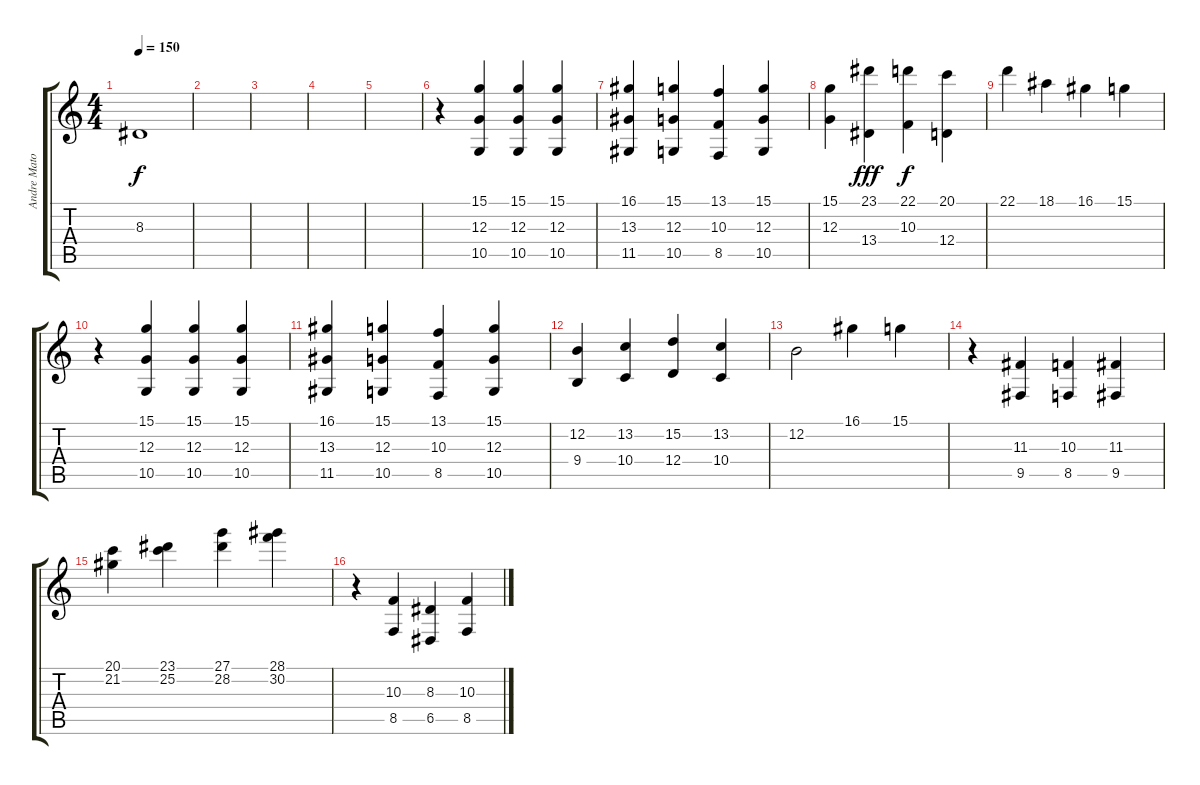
\track ("Andre Matos/Piano" "Andre Mato") {instrument lead6voice}
\staff {score tabs}
\tuning (E4 B3 G3 D3 A2 E2) {hide}
\ts (4 4)
\tempo 150
\clef g2
\ks c
8.3.1{dy f} |
|
|
|
|
r.4{instrument acousticgrandpiano} (15.1 12.3 10.5).4 (15.1 12.3 10.5).4 (15.1 12.3 10.5).4 |
(16.1 13.3 11.5).4 (15.1 12.3 10.5).4 (13.1 10.3 8.5).4 (15.1 12.3 10.5).4 |
(15.1 12.3).4{instrument acousticgrandpiano} (23.1 13.4).4{dy fff} (22.1 10.3).4{dy f} (20.1 12.4).4 |
22.1.4 18.1.4 16.1.4 15.1.4 |
r.4{instrument acousticgrandpiano} (15.1 12.3 10.5).4 (15.1 12.3 10.5).4 (15.1 12.3 10.5).4 |
(16.1 13.3 11.5).4 (15.1 12.3 10.5).4 (13.1 10.3 8.5).4 (15.1 12.3 10.5).4 |
(12.2 9.4).4{instrument acousticgrandpiano} (13.2 10.4).4 (15.2 12.4).4 (13.2 10.4).4 |
12.2.2 16.1.4 15.1.4 |
r.4{instrument acousticgrandpiano} (11.3 9.5).4 (10.3 8.5).4 (11.3 9.5).4 |
(20.1 21.2).4 (23.1 25.2).4 (27.1 28.2).4 (28.1 30.2).4 |
r.4{instrument acousticgrandpiano} (10.3 8.5).4 (8.3 6.5).4 (10.3 8.5).4
